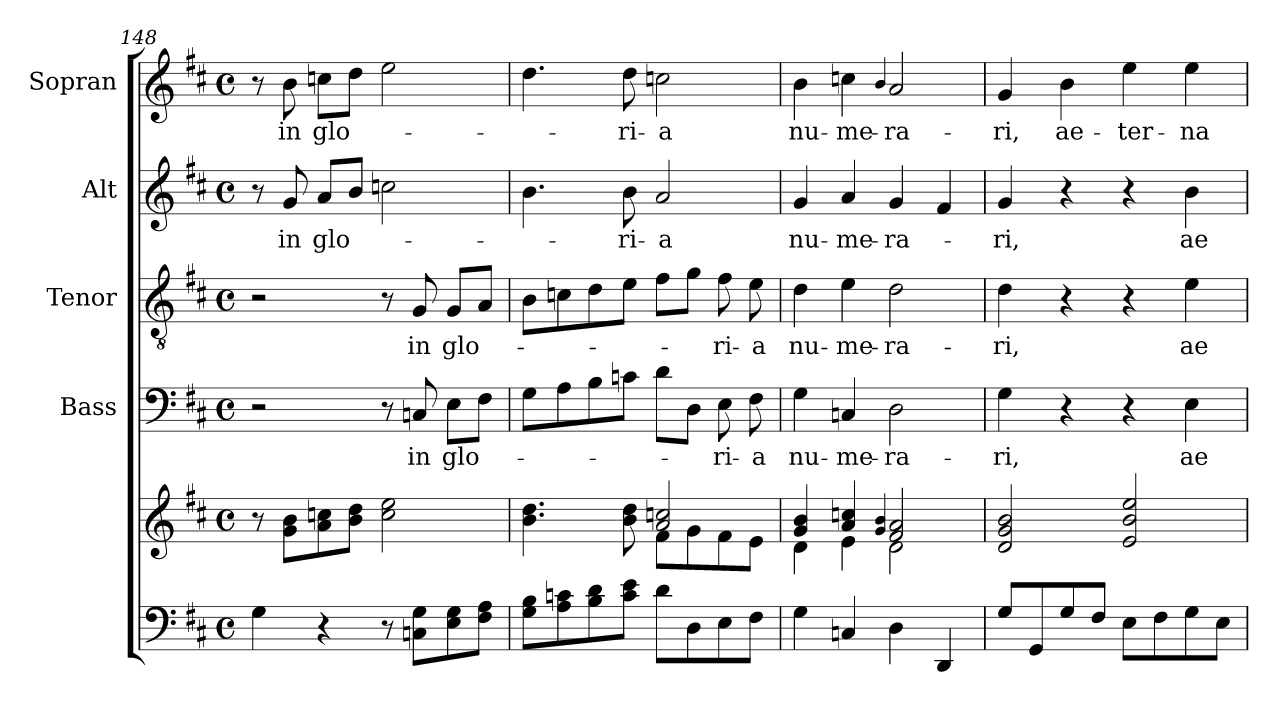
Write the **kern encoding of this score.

**kern	**kern	**kern	**text	**kern	**text	**kern	**text	**kern	**text
*part5	*part5	*part4	*part4	*part3	*part3	*part2	*part2	*part1	*part1
*staff6	*staff5	*staff4	*staff4	*staff3	*staff3	*staff2	*staff2	*staff1	*staff1
*	*	*I"Bass	*	*I"Tenor	*	*I"Alt	*	*I"Sopran	*
*	*	*I'B.	*	*I'T.	*	*I'A.	*	*I'S.	*
*clefF4	*clefG2	*clefF4	*	*clefGv2	*	*clefG2	*	*clefG2	*
*k[f#c#]	*k[f#c#]	*k[f#c#]	*	*k[f#c#]	*	*k[f#c#]	*	*k[f#c#]	*
*D:	*D:	*D:	*	*D:	*	*D:	*	*D:	*
*M4/4	*M4/4	*M4/4	*	*M4/4	*	*M4/4	*	*M4/4	*
*met(c)	*met(c)	*met(c)	*	*met(c)	*	*met(c)	*	*met(c)	*
=148	=148	=148	=148	=148	=148	=148	=148	=148	=148
4G\	8r	2r	.	2r	.	8r	.	8r	.
!	!	!	!	!	!	!	!LO:LY:b	!	!LO:LY:b
.	8g\ 8b\L	.	.	.	.	8g/	in	8b\	in
!	!	!	!	!	!	!	!LO:LY:b	!	!LO:LY:b
4r	8a\ 8ccn\	.	.	.	.	8a/L	glo-	8ccn\L	glo-
.	8b\ 8dd\J	.	.	.	.	8b/J	.	8dd\J	.
8r	2cc\ 2ee\	8r	.	8r	.	2ccn\	.	2ee\	.
!	!	!	!LO:LY:b	!	!LO:LY:b	!	!	!	!
8Cn\ 8G\L	.	8Cn/	in	8G/	in	.	.	.	.
!	!	!	!LO:LY:b	!	!LO:LY:b	!	!	!	!
8E\ 8G\	.	8E\L	glo-	8G/L	glo-	.	.	.	.
8F#\ 8A\J	.	8F#\J	.	8A/J	.	.	.	.	.
!!LO:PB:g=z
=149	=149	=149	=149	=149	=149	=149	=149	=149	=149
*	*^	*	*	*	*	*	*	*	*
8G\ 8B\L	4.b\ 4.dd\	2ryy	8G\L	.	8B\L	.	4.b\	.	4.dd\	.
8A\ 8cn\	.	.	8A\	.	8cn\	.	.	.	.	.
8B\ 8d\	.	.	8B\	.	8d\	.	.	.	.	.
!	!	!	!	!	!	!	!	!LO:LY:b	!	!LO:LY:b
8c\ 8e\J	8b\ 8dd\	.	8cn\J	.	8e\J	.	8b\	-ri-	8dd\	-ri-
!	!	!	!	!	!	!	!	!LO:LY:b	!	!LO:LY:b
8d\L	2a/ 2ccn/	8f#\L	8d\L	.	8f#\L	.	2a/	-a	2ccn\	-a
8D\	.	8g\	8D\J	.	8g\J	.	.	.	.	.
!	!	!	!	!LO:LY:b	!	!LO:LY:b	!	!	!	!
8E\	.	8f#\	8E\	-ri-	8f#\	-ri-	.	.	.	.
!	!	!	!	!LO:LY:b	!	!LO:LY:b	!	!	!	!
8F#\J	.	8e\J	8F#\	-a	8e\	-a	.	.	.	.
=150	=150	=150	=150	=150	=150	=150	=150	=150	=150	=150
!	!	!	!	!LO:LY:b	!	!LO:LY:b	!	!LO:LY:b	!	!LO:LY:b
4G\	4g/ 4b/	4d\	4G\	nu-	4d\	nu-	4g/	nu-	4b\	nu-
!	!	!	!	!LO:LY:b	!	!LO:LY:b	!	!LO:LY:b	!	!LO:LY:b
4Cn/	4a/ 4ccn/	4e\	4Cn/	-me-	4e\	-me-	4a/	-me-	4ccn\	-me-
.	4qqg/ 4qqb/	.	.	.	.	.	.	.	4qqb/	.
!	!	!	!	!LO:LY:b	!	!LO:LY:b	!	!LO:LY:b	!	!LO:LY:b
4D\	2f#/ 2a/	2d\	2D\	-ra-	2d\	-ra-	4g/	-ra-	2a/	-ra-
4DD/	.	.	.	.	.	.	4f#/	.	.	.
*	*v	*v	*	*	*	*	*	*	*	*
=151	=151	=151	=151	=151	=151	=151	=151	=151	=151
!	!	!	!LO:LY:b	!	!LO:LY:b	!	!LO:LY:b	!	!LO:LY:b
8G/L	2d/ 2g/ 2b/	4G\	-ri,	4d\	-ri,	4g/	-ri,	4g/	-ri,
8GG/	.	.	.	.	.	.	.	.	.
!	!	!	!	!	!	!	!	!	!LO:LY:b
8G/	.	4r	.	4r	.	4r	.	4b\	ae-
8F#/J	.	.	.	.	.	.	.	.	.
!	!	!	!	!	!	!	!	!	!LO:LY:b
8E\L	2e/ 2b/ 2ee/	4r	.	4r	.	4r	.	4ee\	-ter-
8F#\	.	.	.	.	.	.	.	.	.
!	!	!	!LO:LY:b	!	!LO:LY:b	!	!LO:LY:b	!	!LO:LY:b
8G\	.	4E\	ae-	4e\	ae-	4b\	ae-	4ee\	-na
8E\J	.	.	.	.	.	.	.	.	.
=	=	=	=	=	=	=	=	=	=
*-	*-	*-	*-	*-	*-	*-	*-	*-	*-
